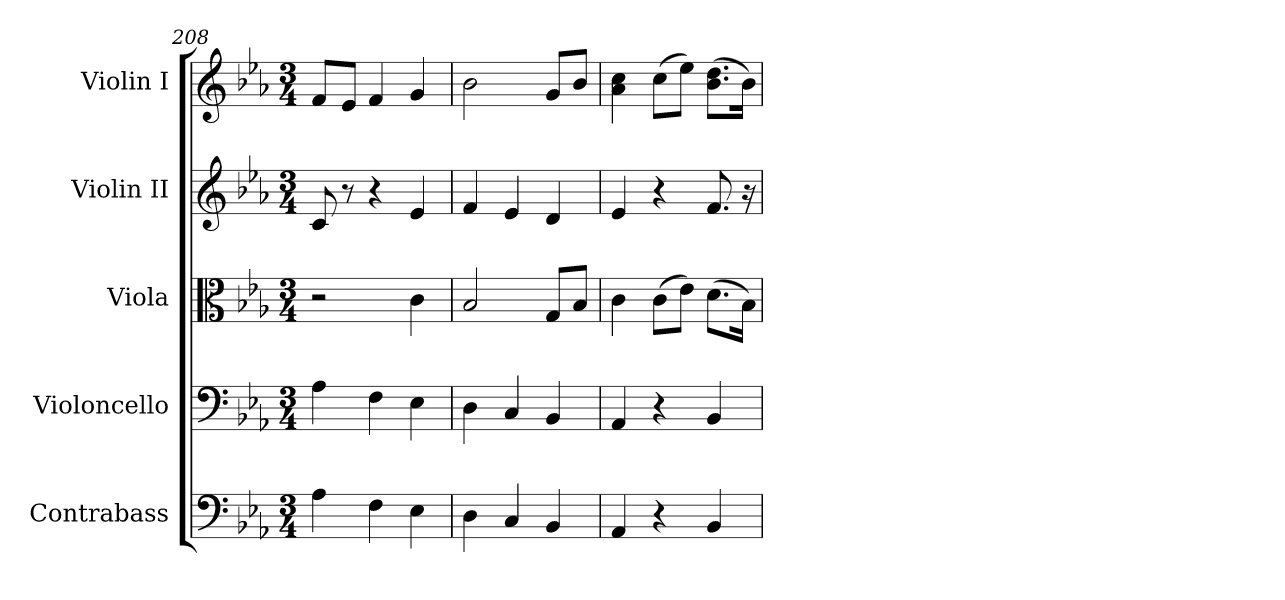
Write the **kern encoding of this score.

**kern	**kern	**kern	**kern	**kern
*part5	*part4	*part3	*part2	*part1
*staff5	*staff4	*staff3	*staff2	*staff1
*I"Contrabass	*I"Violoncello	*I"Viola	*I"Violin II	*I"Violin I
*I'Cb.	*I'Vc.	*I'Vla.	*I'Vln. II	*I'Vln. I
*clefF4	*clefF4	*clefC3	*clefG2	*clefG2
*ITrd7c12	*	*	*	*
*k[b-e-a-]	*k[b-e-a-]	*k[b-e-a-]	*k[b-e-a-]	*k[b-e-a-]
*M3/4	*M3/4	*M3/4	*M3/4	*M3/4
=208	=208	=208	=208	=208
4AA-\	4A-\	2r	8c/	8f/L
.	.	.	8r	8e-/J
4FF\	4F\	.	4r	4f/
4EE-\	4E-\	4c\	4e-/	4g/
=209	=209	=209	=209	=209
4DD\	4D\	2B-/	4f/	2b-\
4CC/	4C/	.	4e-/	.
4BBB-/	4BB-/	8G/L	4d/	8g/L
.	.	8B-/J	.	8b-/J
=210	=210	=210	=210	=210
4AAA-/	4AA-/	4c\	4e-/	4a-\ 4cc\
4r	4r	(>8c\L	4r	(>8cc\L
.	.	8e-\J)	.	8ee-\J)
4BBB-/	4BB-/	(>8.d\L	8.f/	(>8.b-\ 8.dd\L
.	.	16B-\Jk)	16r	16b-\Jk)
=	=	=	=	=
*-	*-	*-	*-	*-
